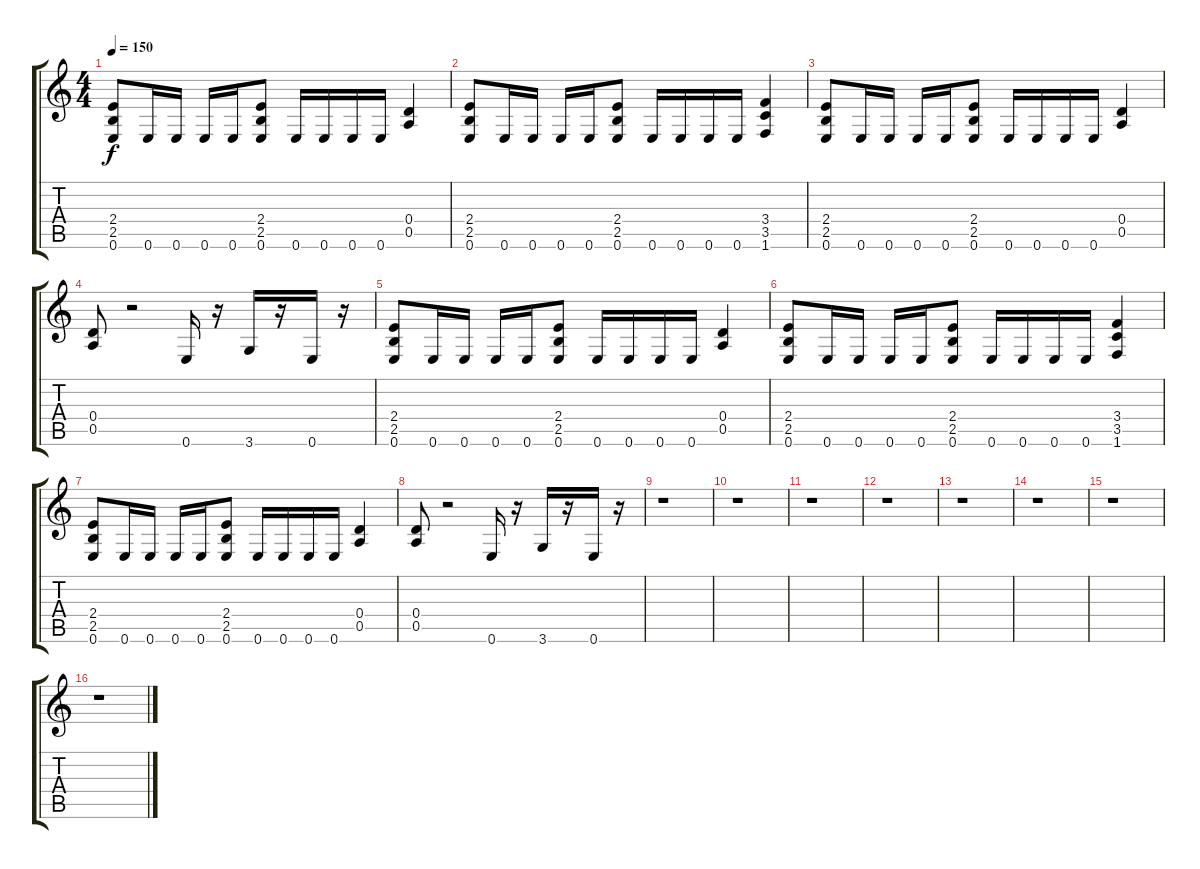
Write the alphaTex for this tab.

\track "" {instrument distortionguitar}
\staff {score tabs}
\tuning (E4 B3 G3 D3 A2 E2) {hide}
\ts (4 4)
\tempo 150
\clef g2
\ks c
(2.4 2.5 0.6).8{dy f} 0.6.16 0.6.16 0.6.16 0.6.16 (2.4 2.5 0.6).8 0.6.16 0.6.16 0.6.16 0.6.16 (0.4 0.5).4 |
(2.4 2.5 0.6).8 0.6.16 0.6.16 0.6.16 0.6.16 (2.4 2.5 0.6).8 0.6.16 0.6.16 0.6.16 0.6.16 (3.4 3.5 1.6).4 |
(2.4 2.5 0.6).8 0.6.16 0.6.16 0.6.16 0.6.16 (2.4 2.5 0.6).8 0.6.16 0.6.16 0.6.16 0.6.16 (0.4 0.5).4 |
(0.4 0.5).8 r.2 0.6.16 r.16 3.6.16 r.16 0.6.16 r.16 |
(2.4 2.5 0.6).8 0.6.16 0.6.16 0.6.16 0.6.16 (2.4 2.5 0.6).8 0.6.16 0.6.16 0.6.16 0.6.16 (0.4 0.5).4 |
(2.4 2.5 0.6).8 0.6.16 0.6.16 0.6.16 0.6.16 (2.4 2.5 0.6).8 0.6.16 0.6.16 0.6.16 0.6.16 (3.4 3.5 1.6).4 |
(2.4 2.5 0.6).8 0.6.16 0.6.16 0.6.16 0.6.16 (2.4 2.5 0.6).8 0.6.16 0.6.16 0.6.16 0.6.16 (0.4 0.5).4 |
(0.4 0.5).8 r.2 0.6.16 r.16 3.6.16 r.16 0.6.16 r.16 |
r.1 |
r.1 |
r.1 |
r.1 |
r.1 |
r.1 |
r.1 |
r.1
